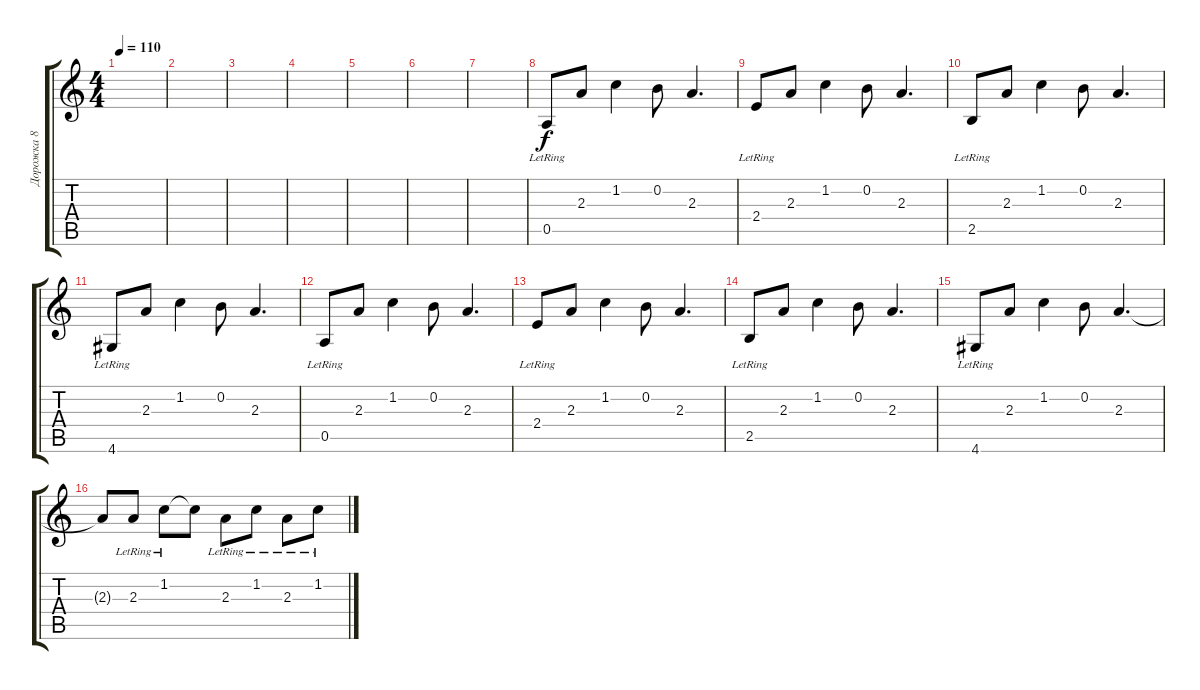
\track ("Дорожка 8" "Дорожка 8") {instrument acousticguitarsteel}
\staff {score tabs}
\tuning (E4 B3 G3 D3 A2 E2) {hide}
\ts (4 4)
\tempo 110
\clef g2
\ks c
|
|
|
|
|
|
|
0.5{lr}.8 2.3.8 1.2.4 0.2.8 2.3.4{d} |
2.4{lr}.8 2.3.8 1.2.4 0.2.8 2.3.4{d} |
2.5{lr}.8 2.3.8 1.2.4 0.2.8 2.3.4{d} |
4.6{lr}.8 2.3.8 1.2.4 0.2.8 2.3.4{d} |
0.5{lr}.8 2.3.8 1.2.4 0.2.8 2.3.4{d} |
2.4{lr}.8 2.3.8 1.2.4 0.2.8 2.3.4{d} |
2.5{lr}.8 2.3.8 1.2.4 0.2.8 2.3.4{d} |
4.6{lr}.8 2.3.8 1.2.4 0.2.8 2.3.4{d} |
2.3{t}.8 2.3{lr}.8 1.2{lr}.8 1.2{t}.8 2.3{lr}.8 1.2{lr}.8 2.3{lr}.8 1.2{lr}.8
